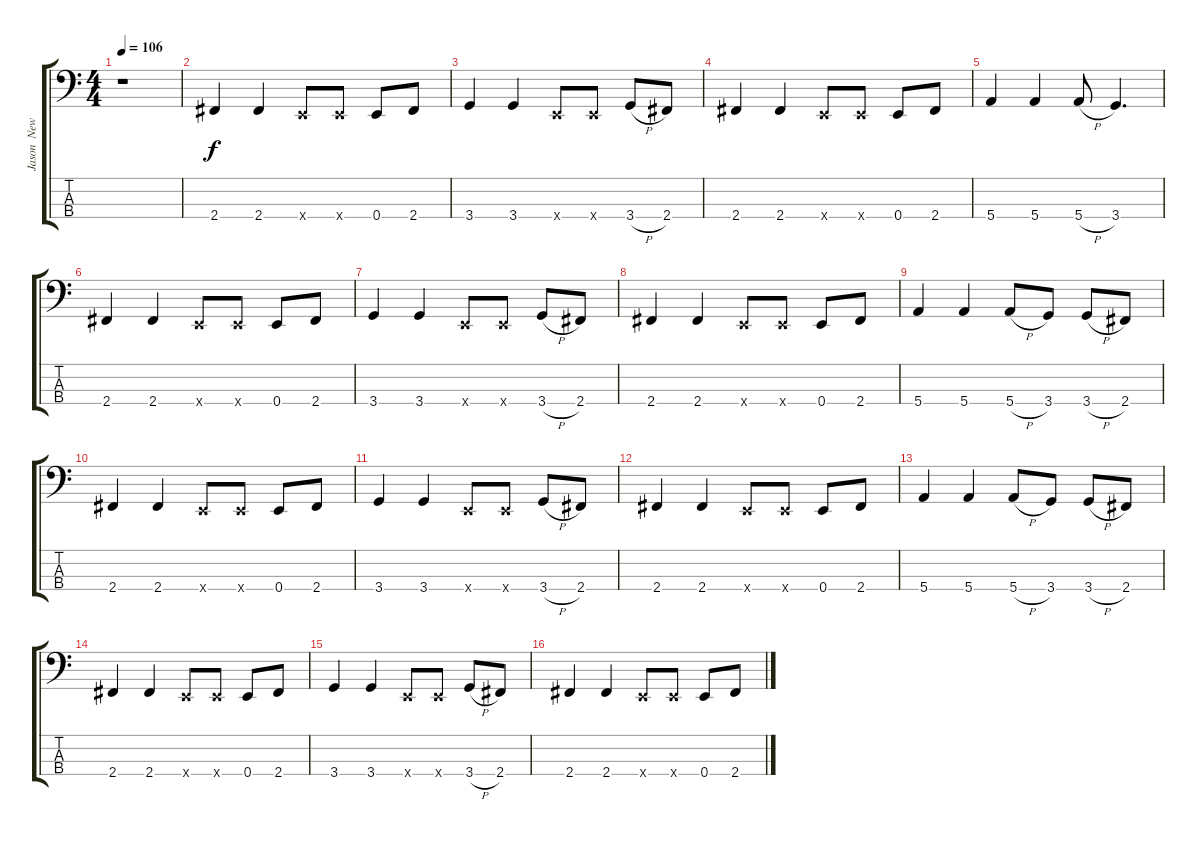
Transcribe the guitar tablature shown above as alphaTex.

\track ("Jason  Newsted" "Jason  New") {instrument electricbasspick}
\staff {score tabs}
\tuning (G2 D2 A1 E1) {hide}
\ts (4 4)
\tempo 106
\clef f4
\ks c
r.1{dy f} |
2.4.4 2.4.4 0.4{x}.8 0.4{x}.8 0.4.8 2.4.8 |
3.4.4 3.4.4 0.4{x}.8 0.4{x}.8 3.4{h}.8 2.4.8 |
2.4.4 2.4.4 0.4{x}.8 0.4{x}.8 0.4.8 2.4.8 |
5.4.4 5.4.4 5.4{h}.8 3.4.4{d} |
2.4.4 2.4.4 0.4{x}.8 0.4{x}.8 0.4.8 2.4.8 |
3.4.4 3.4.4 0.4{x}.8 0.4{x}.8 3.4{h}.8 2.4.8 |
2.4.4 2.4.4 0.4{x}.8 0.4{x}.8 0.4.8 2.4.8 |
5.4.4 5.4.4 5.4{h}.8 3.4.8 3.4{h}.8 2.4.8 |
2.4.4 2.4.4 0.4{x}.8 0.4{x}.8 0.4.8 2.4.8 |
3.4.4 3.4.4 0.4{x}.8 0.4{x}.8 3.4{h}.8 2.4.8 |
2.4.4 2.4.4 0.4{x}.8 0.4{x}.8 0.4.8 2.4.8 |
5.4.4 5.4.4 5.4{h}.8 3.4.8 3.4{h}.8 2.4.8 |
2.4.4 2.4.4 0.4{x}.8 0.4{x}.8 0.4.8 2.4.8 |
3.4.4 3.4.4 0.4{x}.8 0.4{x}.8 3.4{h}.8 2.4.8 |
2.4.4 2.4.4 0.4{x}.8 0.4{x}.8 0.4.8 2.4.8
